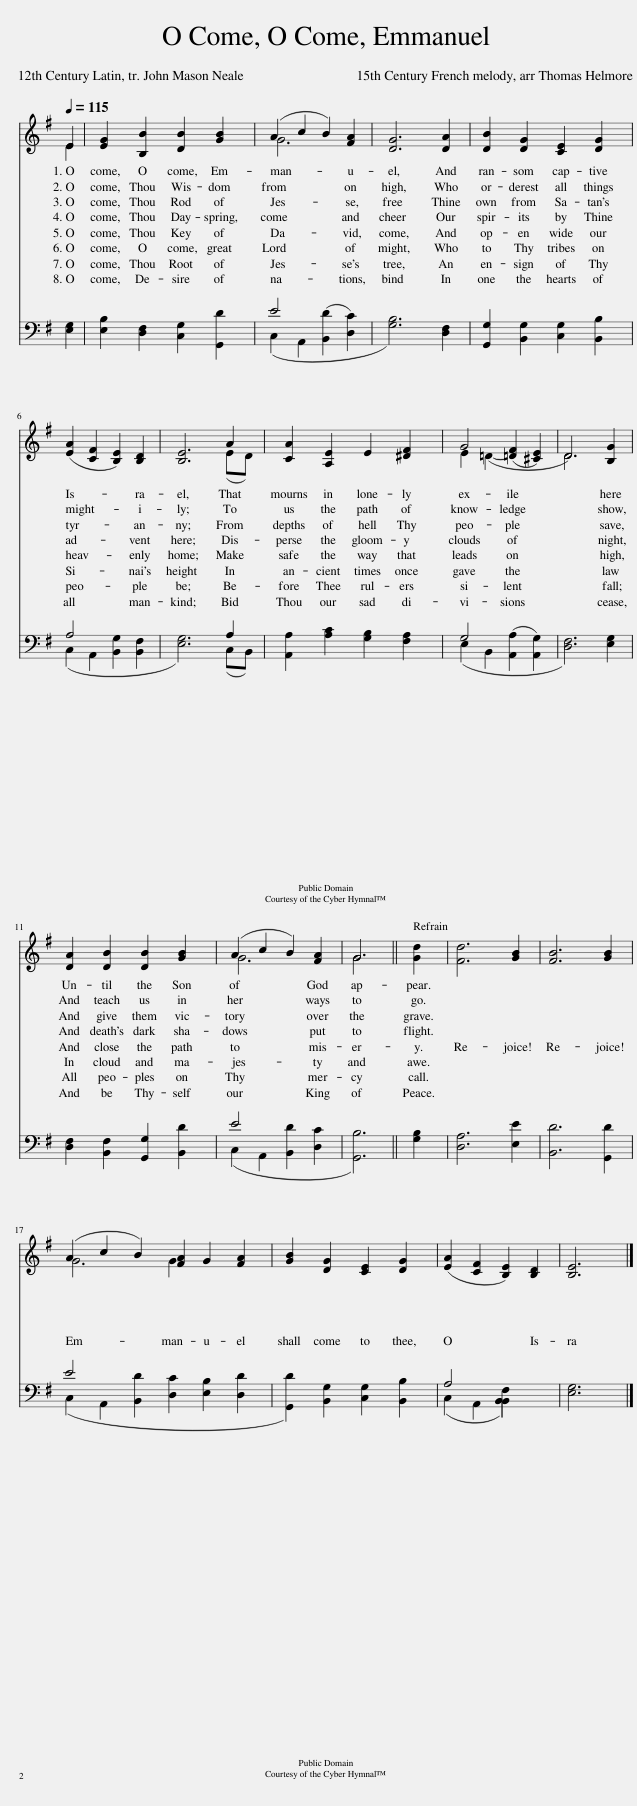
X:1
%%score ( 1 2 ) ( 3 4 )
L:1/8
Q:1/4=115
M:none
I:linebreak $
K:G
V:1 treble
V:2 treble
V:3 bass
V:4 bass
V:1
 E2 | [EG]2 [B,B]2 [DB]2 [GB]2 | (A2 c2 B2) [FA]2 | [DG]6 [DA]2 | [DB]2 [DG]2 [CE]2 [DG]2 |$ %5
 ([EA]2 [CF]2 [B,E]2) [B,D]2 | [B,E]6 A2 | [CA]2 [A,E]2 E2 [^DF]2 | G4 ([=DF]2 [^CE]2) | D6 [B,G]2 |$ %10
 [DA]2 [DB]2 [DB]2 [GB]2 | (A2 c2 B2) [FA]2 | G6 || [Gd]2 | [Fd]6 [GB]2 | %15
 [FB]6 [GB]2 |$ (A2 c2 B2) [FA]2 G2 [FA]2 | [GB]2 [DG]2 [CE]2 [DG]2 | ([EA]2 [CF]2 [B,E]2) [B,D]2 | [B,E]6 |] %20
V:2
 E2 | x8 | G6 x2 | x8 | x8 |$ %5
 x8 | x6 (ED) | x8 | E2 =D2- x4 | D6 x2 |$ %10
 x8 | G6 x2 | G6 || x2 | x8 | %15
 x8 |$ G6 G2 x4 | x8 | x8 | x6 |] %20
V:3
 [E,G,]2 | [E,B,]2 [D,F,]2 [C,G,]2 [G,,D]2 | E4 ([B,,D]2 [D,C]2) | [G,B,]6 [D,F,]2 | [G,,G,]2 [B,,G,]2 [C,G,]2 [B,,B,]2 |$ %5
 A,4 [B,,G,]2 [B,,F,]2 | [E,G,]6 A,2 | [A,,A,]2 [A,C]2 [G,B,]2 [F,A,]2 | G,4 ([A,,A,]2 [A,,G,]2) | [D,F,]6 [E,G,]2 |$ %10
 [D,F,]2 [B,,F,]2 [G,,G,]2 [B,,D]2 | E4 [B,,D]2 [D,C]2 | [G,,B,]6 || [G,B,]2 | [D,A,]6 [E,E]2 | %15
 [B,,D]6 [G,,D]2 |$ E4 [B,,D]2 [D,C]2 [E,B,]2 [D,D]2 | [G,,D]2 [B,,G,]2 [C,G,]2 [B,,B,]2 | A,4 [B,,F,]2 x2 | [E,G,]6 |] %20
V:4
 x2 | x8 | C,2 A,,2 x4 | x8 | x8 |$ %5
 C,2 A,,2 x4 | x6 (C,B,,) | x8 | E,2 B,,2 x4 | x8 |$ %10
 x8 | C,2 A,,2 x4 | x6 || x2 | x8 | %15
 x8 |$ C,2 A,,2 x8 | x8 | (C,2 A,,2 B,,2) x2 | x6 |] %20
